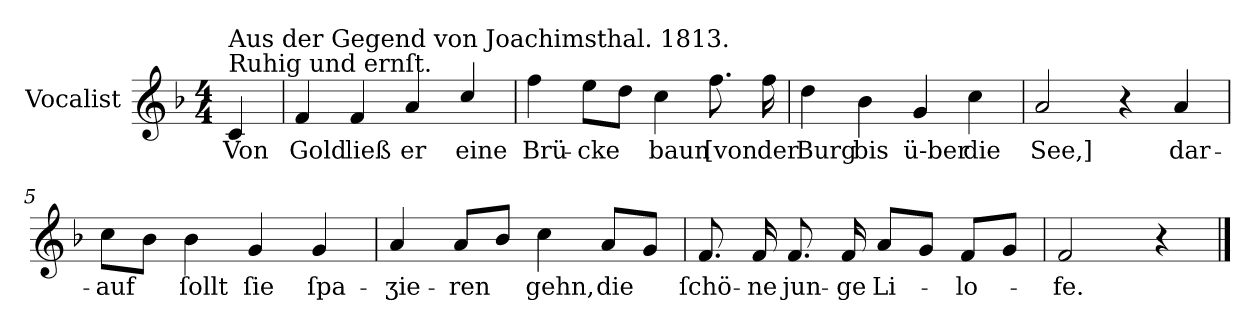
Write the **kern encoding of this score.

**kern	**text
*part1	*part1
*staff1	*staff1
*I"Vocalist	*
*k[b-]	*
*F:	*
*M4/4	*
=	=
!LO:TX:a:t=Ruhig und ernſt.	!
!LO:TX:a:t=Aus der Gegend von Joachimsthal. 1813.	!
4c	Von
=1	=1
4f	Gold
4f	ließ
4a	er
4cc/	eine
=2	=2
4ff	Brü-
8eeL	-cke
8ddJ	.
4cc	baun
8.ff	[von
16ff	der
=3	=3
4dd	Burg
4b-	bis
4g	ü-ber
4cc	die
=4	=4
2a	See,]
4r	.
4a	dar-
=5	=5
8ccL	-auf
8b-J	.
4b-	ſollt
4g	ſie
4g	ſpa-
=6	=6
4a	-ʒie-
8aL	-ren
8b-J	.
4cc	gehn,
8aL	die
8gJ	.
=7	=7
8.f	ſchö-
16f	-ne
8.f	jun-
16f	-ge
8aL	Li-
8gJ	.
8fL	-lo-
8gJ	.
=8	=8
2f	-fe.
4r	.
==	==
*-	*-
